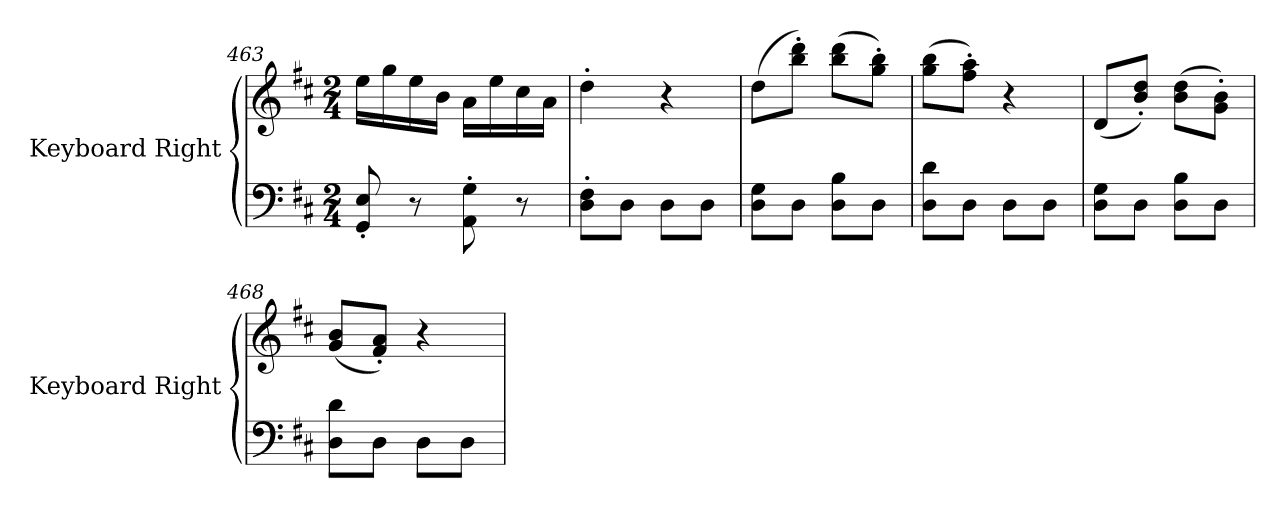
**kern	**kern
*part1	*part1
*staff2	*staff1
*I"Keyboard Right	*
*I'Keyboard Right	*
!!LO:LB:g=z
*clefF4	*clefG2
*k[f#c#]	*k[f#c#]
*D:	*D:
*M2/4	*M2/4
=463	=463
8GG/' 8E/'	16ee\LL
.	16gg\
8r	16ee\
.	16b\JJ
8AA\' 8G\'	16a\LL
.	16ee\
8r	16cc#\
.	16a\JJ
=464	=464
8D\' 8F#\'L	4dd'\
8D\J	.
8D\L	4r
8D\J	.
=465	=465
8D\ 8G\L	(>8dd\L
8D\J	8bb\' 8ddd\'J)
8D\ 8B\L	(>8bb\ 8ddd\L
8D\J	8gg\' 8bb\'J)
=466	=466
8D\ 8d\L	(>8gg\ 8bb\L
8D\J	8ff#\' 8aa\'J)
8D\L	4r
8D\J	.
=467	=467
8D\ 8G\L	(<8d/L
8D\J	8b/' 8dd/'J)
8D\ 8B\L	(>8b\ 8dd\L
8D\J	8g\' 8b\'J)
=468	=468
8D\ 8d\L	(<8g/ 8b/L
8D\J	8f#/' 8a/'J)
8D\L	4r
8D\J	.
=	=
*-	*-
